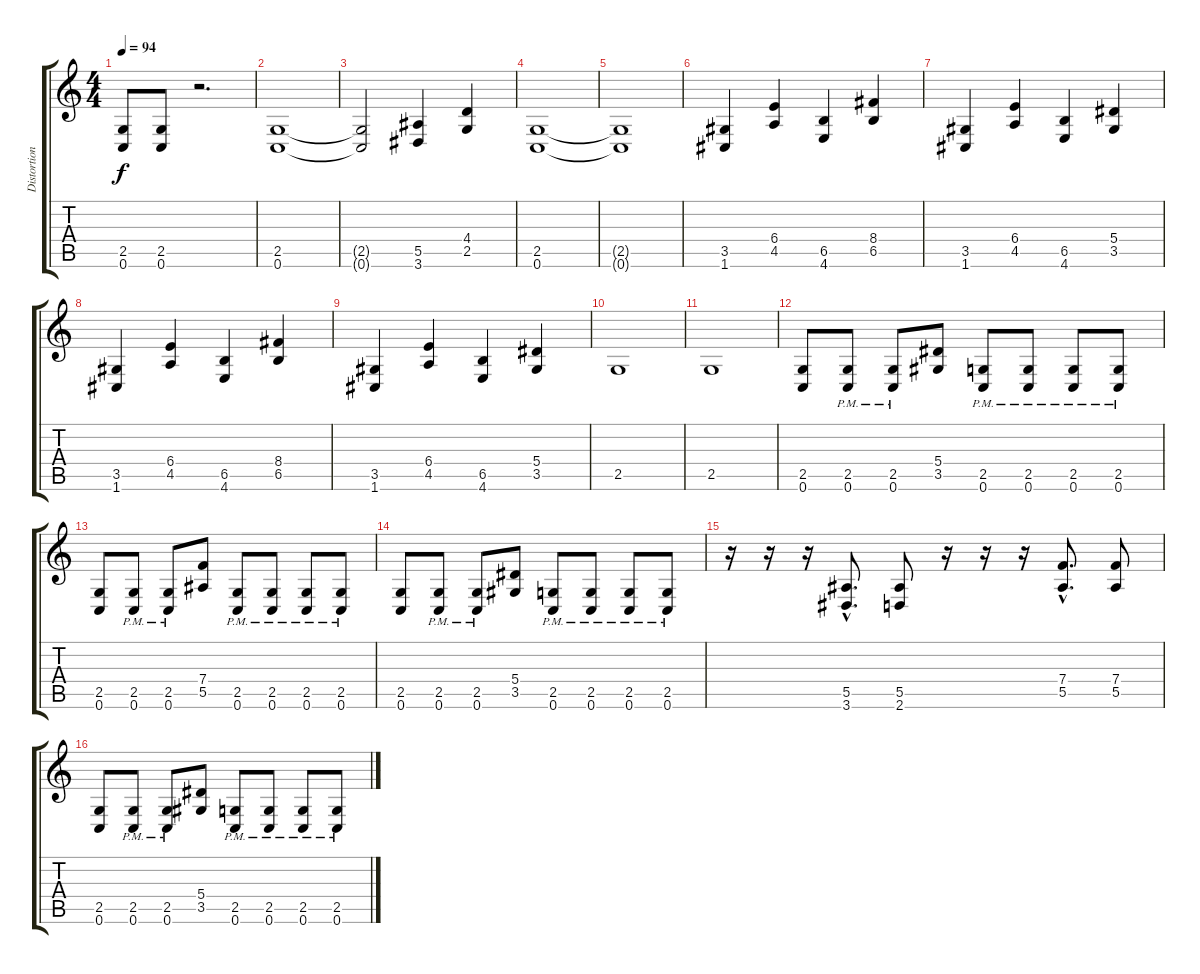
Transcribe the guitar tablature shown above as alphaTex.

\track ("Distortion guitar" "Distortion") {instrument distortionguitar}
\staff {score tabs}
\tuning (C4 G3 Eb3 Bb2 F2 C2) {hide}
\ts (4 4)
\tempo 94
\clef g2
\ks c
(2.5 0.6).8{dy f} (2.5 0.6).8 r.2{d} |
(2.5 0.6).1 |
(2.5{t} 0.6{t}).2 (5.5 3.6).4 (4.4 2.5).4 |
(2.5 0.6).1 |
(2.5{t} 0.6{t}).1 |
(3.5 1.6).4 (6.4 4.5).4 (6.5 4.6).4 (8.4 6.5).4 |
(3.5 1.6).4 (6.4 4.5).4 (6.5 4.6).4 (5.4 3.5).4 |
(3.5 1.6).4 (6.4 4.5).4 (6.5 4.6).4 (8.4 6.5).4 |
(3.5 1.6).4 (6.4 4.5).4 (6.5 4.6).4 (5.4 3.5).4 |
2.5.1 |
2.5.1 |
(2.5 0.6).8 (2.5{pm} 0.6{pm}).8 (2.5{pm} 0.6{pm}).8 (5.4 3.5).8 (2.5{pm} 0.6{pm}).8 (2.5{pm} 0.6{pm}).8 (2.5{pm} 0.6{pm}).8 (2.5{pm} 0.6{pm}).8 |
(2.5 0.6).8 (2.5{pm} 0.6{pm}).8 (2.5{pm} 0.6{pm}).8 (7.4 5.5).8 (2.5{pm} 0.6{pm}).8 (2.5{pm} 0.6{pm}).8 (2.5{pm} 0.6{pm}).8 (2.5{pm} 0.6{pm}).8 |
(2.5 0.6).8 (2.5{pm} 0.6{pm}).8 (2.5{pm} 0.6{pm}).8 (5.4 3.5).8 (2.5{pm} 0.6{pm}).8 (2.5{pm} 0.6{pm}).8 (2.5{pm} 0.6{pm}).8 (2.5{pm} 0.6{pm}).8 |
r.16 r.16 r.16 (5.5{hac} 3.6{hac}).8{d} (5.5 2.6).8 r.16 r.16 r.16 (7.4{hac} 5.5{hac}).8{d} (7.4 5.5).8 |
(2.5 0.6).8 (2.5{pm} 0.6{pm}).8 (2.5{pm} 0.6{pm}).8 (5.4 3.5).8 (2.5{pm} 0.6{pm}).8 (2.5{pm} 0.6{pm}).8 (2.5{pm} 0.6{pm}).8 (2.5{pm} 0.6{pm}).8
